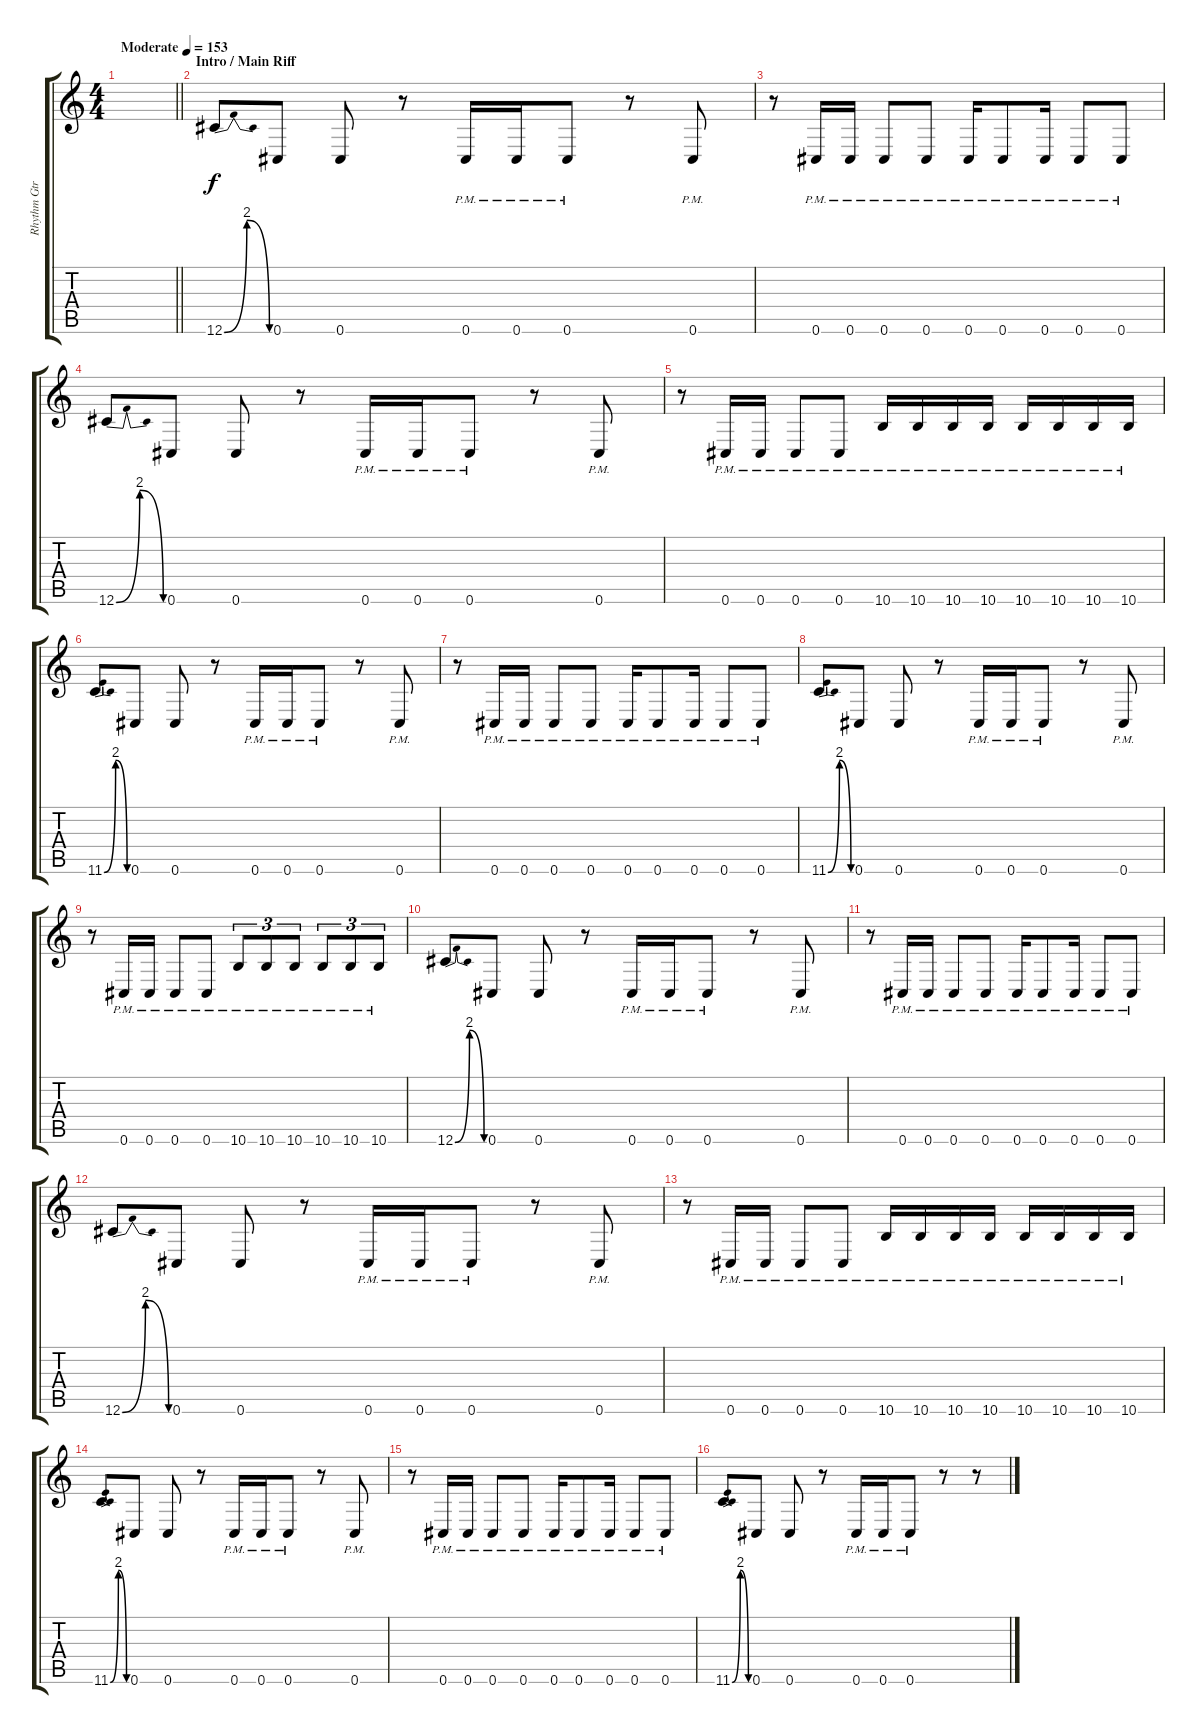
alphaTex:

\track ("Rhythm Gtr R" "Rhythm Gtr") {instrument overdrivenguitar}
\staff {score tabs}
\tuning (Eb4 Bb3 Gb3 Db3 Ab2 Db2) {hide}
\ts (4 4)
\tempo (153 "Moderate")
\clef g2
\barLineRight lightlight
\ks c
|
\section ("" "Intro / Main Riff")
12.6{be (bendrelease 0 0 30 8 30 8 60 0)}.8 0.6.8 0.6.8 r.8 0.6{pm}.16 0.6{pm}.16 0.6{pm}.8 r.8 0.6{pm}.8 |
r.8 0.6{pm}.16 0.6{pm}.16 0.6{pm}.8 0.6{pm}.8 0.6{pm}.16 0.6{pm}.8 0.6{pm}.16 0.6{pm}.8 0.6{pm}.8 |
12.6{be (bendrelease 0 0 30 8 30 8 60 0)}.8 0.6.8 0.6.8 r.8 0.6{pm}.16 0.6{pm}.16 0.6{pm}.8 r.8 0.6{pm}.8 |
r.8 0.6{pm}.16 0.6{pm}.16 0.6{pm}.8 0.6{pm}.8 10.6{pm}.16 10.6{pm}.16 10.6{pm}.16 10.6{pm}.16 10.6{pm}.16 10.6{pm}.16 10.6{pm}.16 10.6{pm}.16 |
11.6{be (bendrelease 0 0 30 8 30 8 60 0)}.8 0.6.8 0.6.8 r.8 0.6{pm}.16 0.6{pm}.16 0.6{pm}.8 r.8 0.6{pm}.8 |
r.8 0.6{pm}.16 0.6{pm}.16 0.6{pm}.8 0.6{pm}.8 0.6{pm}.16 0.6{pm}.8 0.6{pm}.16 0.6{pm}.8 0.6{pm}.8 |
11.6{be (bendrelease 0 0 30 8 30 8 60 0)}.8 0.6.8 0.6.8 r.8 0.6{pm}.16 0.6{pm}.16 0.6{pm}.8 r.8 0.6{pm}.8 |
r.8 0.6{pm}.16 0.6{pm}.16 0.6{pm}.8 0.6{pm}.8 10.6{pm}.8{tu (3 2)} 10.6{pm}.8{tu (3 2)} 10.6{pm}.8{tu (3 2)} 10.6{pm}.8{tu (3 2)} 10.6{pm}.8{tu (3 2)} 10.6{pm}.8{tu (3 2)} |
12.6{be (bendrelease 0 0 30 8 30 8 60 0)}.8 0.6.8 0.6.8 r.8 0.6{pm}.16 0.6{pm}.16 0.6{pm}.8 r.8 0.6{pm}.8 |
r.8 0.6{pm}.16 0.6{pm}.16 0.6{pm}.8 0.6{pm}.8 0.6{pm}.16 0.6{pm}.8 0.6{pm}.16 0.6{pm}.8 0.6{pm}.8 |
12.6{be (bendrelease 0 0 30 8 30 8 60 0)}.8 0.6.8 0.6.8 r.8 0.6{pm}.16 0.6{pm}.16 0.6{pm}.8 r.8 0.6{pm}.8 |
r.8 0.6{pm}.16 0.6{pm}.16 0.6{pm}.8 0.6{pm}.8 10.6{pm}.16 10.6{pm}.16 10.6{pm}.16 10.6{pm}.16 10.6{pm}.16 10.6{pm}.16 10.6{pm}.16 10.6{pm}.16 |
11.6{be (bendrelease 0 0 30 8 30 8 60 0)}.8 0.6.8 0.6.8 r.8 0.6{pm}.16 0.6{pm}.16 0.6{pm}.8 r.8 0.6{pm}.8 |
r.8 0.6{pm}.16 0.6{pm}.16 0.6{pm}.8 0.6{pm}.8 0.6{pm}.16 0.6{pm}.8 0.6{pm}.16 0.6{pm}.8 0.6{pm}.8 |
11.6{be (bendrelease 0 0 30 8 30 8 60 0)}.8 0.6.8 0.6.8 r.8 0.6{pm}.16 0.6{pm}.16 0.6{pm}.8 r.8 r.8
